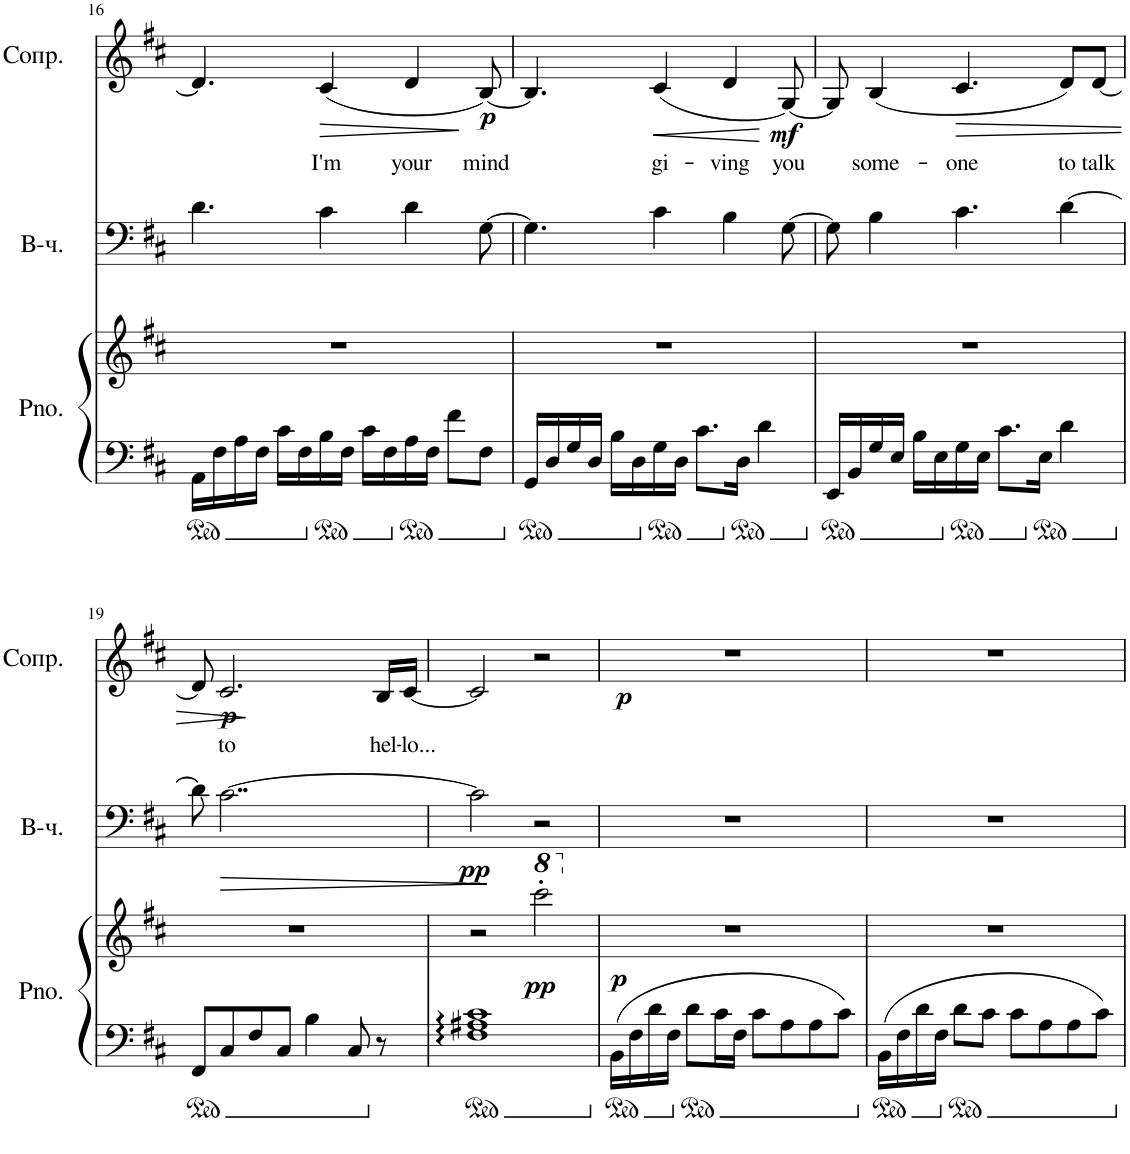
**kern	**kern	**dynam	**kern	**dynam	**kern	**text	**dynam
*part3	*part3	*part3	*part2	*part2	*part1	*part1	*part1
*staff4	*staff3	*staff3/4	*staff2	*staff2	*staff1	*staff1	*staff1
*I"Piano	*	*	*I"Виолончель	*	*I"Сопрано	*	*
*I'Pno.	*	*	*	*	*	*	*
!!LO:PB:g=z
*clefF4	*clefG2	*	*clefF4	*	*clefG2	*	*
*k[f#c#]	*k[f#c#]	*	*k[f#c#]	*	*k[f#c#]	*	*
*M4/4	*M4/4	*	*M4/4	*	*M4/4	*	*
=16	=16	=16	=16	=16	=16	=16	=16
16AA\LL	1r	.	4.d\	.	4.d/]	.	.
16F#\	.	.	.	.	.	.	.
16A\	.	.	.	.	.	.	.
16F#\JJ	.	.	.	.	.	.	.
16c#\LL	.	.	.	.	.	.	.
16F#\	.	.	.	.	.	.	.
!	!	!	!	!	!	!LO:LY:b	!LO:HP:b
16B\	.	.	4c#\	.	(4c#/	I'm	>
16F#\JJ	.	.	.	.	.	.	.
16c#\LL	.	.	.	.	.	.	.
16F#\	.	.	.	.	.	.	.
!	!	!	!	!	!	!LO:LY:b	!
16A\	.	.	4d\	.	4d/	your	.
16F#\JJ	.	.	.	.	.	.	.
8f#\L	.	.	.	.	.	.	.
!	!	!	!	!	!	!LO:LY:b	!LO:DY:b
8F#\J	.	.	[8G\	.	[8B/)	mind	p
.	.	.	.	.	.	.	]
=17	=17	=17	=17	=17	=17	=17	=17
16GG/LL	1r	.	4.G\]	.	4.B/]	.	.
16D/	.	.	.	.	.	.	.
16G/	.	.	.	.	.	.	.
16D/JJ	.	.	.	.	.	.	.
16B\LL	.	.	.	.	.	.	.
16D\	.	.	.	.	.	.	.
!	!	!	!	!	!	!LO:LY:b	!LO:HP:b
16G\	.	.	4c#\	.	(4c#/	gi-	<
16D\JJ	.	.	.	.	.	.	.
8.c#\L	.	.	.	.	.	.	.
!	!	!	!	!	!	!LO:LY:b	!
.	.	.	4B\	.	4d/	-ving	.
16D\Jk	.	.	.	.	.	.	.
4d\	.	.	.	.	.	.	.
!	!	!	!	!	!	!LO:LY:b	!LO:DY:b
.	.	.	[8G\	.	[8G/)	you	mf
.	.	.	.	.	.	.	[
=18	=18	=18	=18	=18	=18	=18	=18
16EE/LL	1r	.	8G\]	.	8G/]	.	.
16BB/	.	.	.	.	.	.	.
!	!	!	!	!	!	!LO:LY:b	!
16G/	.	.	4B\	.	(4B/	some-	.
16E/JJ	.	.	.	.	.	.	.
16B\LL	.	.	.	.	.	.	.
16E\	.	.	.	.	.	.	.
!	!	!	!	!	!	!LO:LY:b	!LO:HP:b
16G\	.	.	4.c#\	.	4.c#/	-one	>
16E\JJ	.	.	.	.	.	.	.
8.c#\L	.	.	.	.	.	.	.
16E\Jk	.	.	.	.	.	.	.
!	!	!	!	!	!	!LO:LY:b	!
4d\	.	.	[4d\	.	8d/L)	to	.
!	!	!	!	!	!	!LO:LY:b	!
.	.	.	.	.	[8d/J	talk	.
!!LO:LB:g=z
=19	=19	=19	=19	=19	=19	=19	=19
8FF#/L	1r	.	8d\]	.	8d/]	.	.
!	!	!	!	!LO:HP:b	!	!LO:LY:b	!LO:DY:b
8C#/	.	.	[2..c#\	>	2.c#/	to	p
8F#/	.	.	.	.	.	.	.
8C#/J	.	.	.	.	.	.	.
4B\	.	.	.	.	.	.	.
8C#/	.	.	.	.	.	.	.
!	!	!	!	!	!	!LO:LY:b	!
8r	.	.	.	.	16B/LL	hel-	]
!	!	!	!	!	!	!LO:LY:b	!
.	.	.	.	.	[16c#/JJ	-lo...	.
=20	=20	=20	=20	=20	=20	=20	=20
!	!	!	!	!LO:DY:b	!	!	!
1F# 1A#X 1c#	2r	.	2c#\]	pp	2c#/]	.	.
*	*8va	*	*	*	*	*	*
!	!	!LO:DY:b	!	!	!	!	!
.	2cccc#'\	pp	2r	.	2r	.	.
.	.	.	.	]	.	.	.
=21	=21	=21	=21	=21	=21	=21	=21
*	*X8va	*	*	*	*	*	*
!	!	!LO:DY:a=2	!	!	!	!	!
*	*	*	*	*	*^	*	*
16BB\LL	1r	p	1r	.	1r	16ryy	.	.
!	!	!	!	!	!	!	!	!LO:DY:b
16F#\	.	.	.	.	.	2...ryy	.	p
16d\	.	.	.	.	.	.	.	.
16F#\JJ	.	.	.	.	.	.	.	.
8d\L	.	.	.	.	.	.	.	.
16c#\L	.	.	.	.	.	.	.	.
16F#\JJ	.	.	.	.	.	.	.	.
8c#\L	.	.	.	.	.	.	.	.
8A\	.	.	.	.	.	.	.	.
8A\	.	.	.	.	.	.	.	.
8c#\J	.	.	.	.	.	.	.	.
*	*	*	*	*	*v	*v	*	*
=22	=22	=22	=22	=22	=22	=22	=22
16BB\LL	1r	.	1r	.	1r	.	.
16F#\	.	.	.	.	.	.	.
16d\	.	.	.	.	.	.	.
16F#\JJ	.	.	.	.	.	.	.
8d\L	.	.	.	.	.	.	.
8c#\J	.	.	.	.	.	.	.
8c#\L	.	.	.	.	.	.	.
8A\	.	.	.	.	.	.	.
8A\	.	.	.	.	.	.	.
8c#\J	.	.	.	.	.	.	.
=	=	=	=	=	=	=	=
*-	*-	*-	*-	*-	*-	*-	*-
